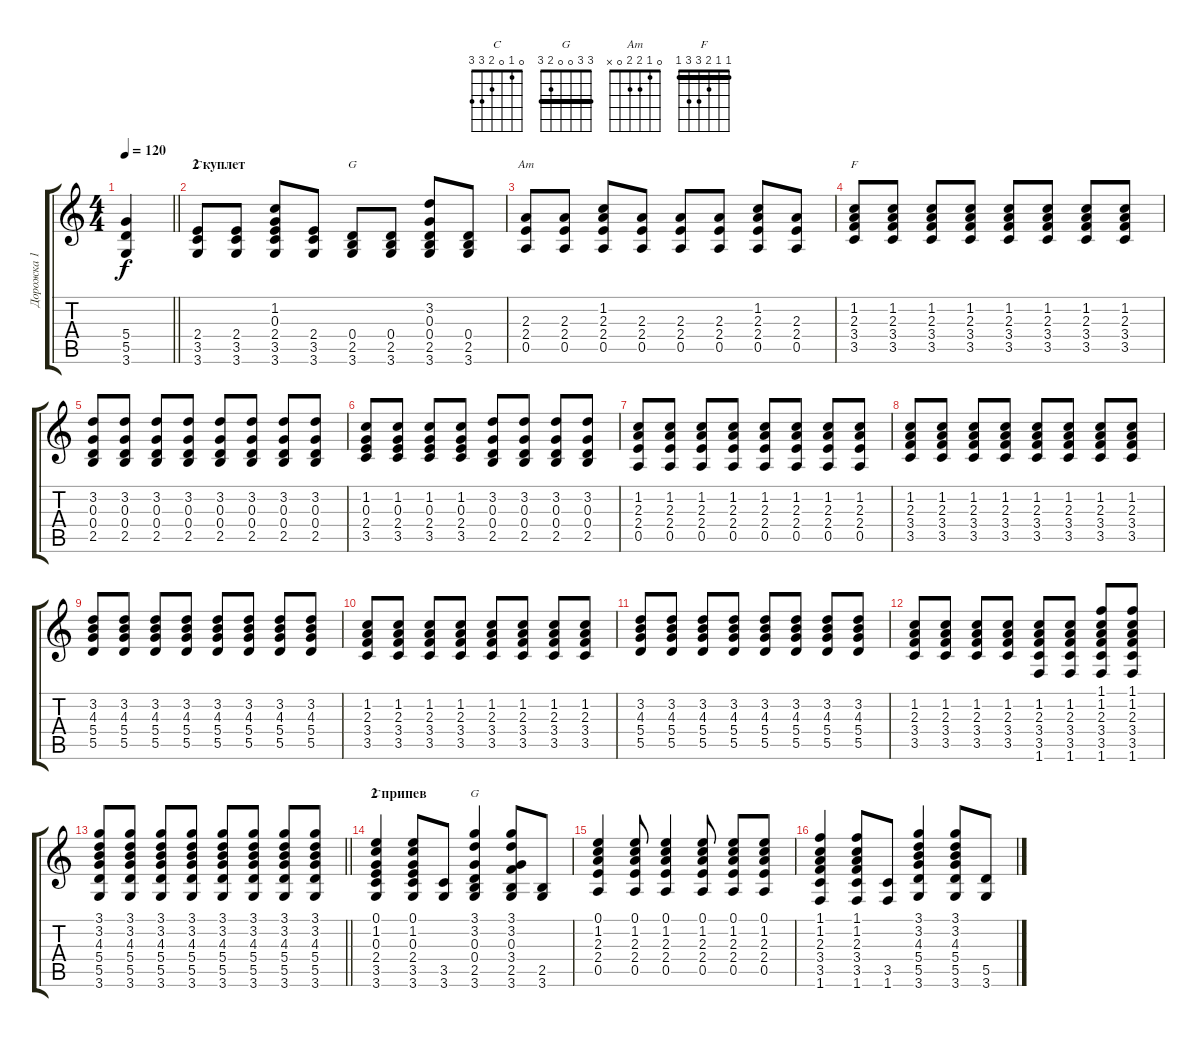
\track ("Дорожка 1" "Дорожка 1") {instrument acousticguitarsteel}
\staff {score tabs}
\tuning (E4 B3 G3 D3 A2 E2) {hide}
\chord ("C" 8 8 9 10 10 8) {firstfret 8 barre 8}
\chord ("G" 3 3 4 5 5 3) {barre 3}
\chord ("Am" 0 1 2 2 0 x)
\chord ("F" 1 1 2 3 3 1) {barre 1}
\chord ("C" 0 1 0 2 3 3)
\chord ("G" 3 3 0 0 2 3) {barre 3}
\ts (4 4)
\tempo 120
\clef g2
\barLineRight lightlight
\ks c
(5.4 5.5 3.6).4{dy f} |
\section ("" "2 куплет")
(2.4 3.5 3.6).8{ch "C"} (2.4 3.5 3.6).8 (1.2 0.3 2.4 3.5 3.6).8 (2.4 3.5 3.6).8 (0.4 2.5 3.6).8{ch "G"} (0.4 2.5 3.6).8 (3.2 0.3 0.4 2.5 3.6).8 (0.4 2.5 3.6).8 |
(2.3 2.4 0.5).8{ch "Am"} (2.3 2.4 0.5).8 (1.2 2.3 2.4 0.5).8 (2.3 2.4 0.5).8 (2.3 2.4 0.5).8 (2.3 2.4 0.5).8 (1.2 2.3 2.4 0.5).8 (2.3 2.4 0.5).8 |
(1.2 2.3 3.4 3.5).8{ch "F"} (1.2 2.3 3.4 3.5).8 (1.2 2.3 3.4 3.5).8 (1.2 2.3 3.4 3.5).8 (1.2 2.3 3.4 3.5).8 (1.2 2.3 3.4 3.5).8 (1.2 2.3 3.4 3.5).8 (1.2 2.3 3.4 3.5).8 |
(3.2 0.3 0.4 2.5).8 (3.2 0.3 0.4 2.5).8 (3.2 0.3 0.4 2.5).8 (3.2 0.3 0.4 2.5).8 (3.2 0.3 0.4 2.5).8 (3.2 0.3 0.4 2.5).8 (3.2 0.3 0.4 2.5).8 (3.2 0.3 0.4 2.5).8 |
(1.2 0.3 2.4 3.5).8 (1.2 0.3 2.4 3.5).8 (1.2 0.3 2.4 3.5).8 (1.2 0.3 2.4 3.5).8 (3.2 0.3 0.4 2.5).8 (3.2 0.3 0.4 2.5).8 (3.2 0.3 0.4 2.5).8 (3.2 0.3 0.4 2.5).8 |
(1.2 2.3 2.4 0.5).8 (1.2 2.3 2.4 0.5).8 (1.2 2.3 2.4 0.5).8 (1.2 2.3 2.4 0.5).8 (1.2 2.3 2.4 0.5).8 (1.2 2.3 2.4 0.5).8 (1.2 2.3 2.4 0.5).8 (1.2 2.3 2.4 0.5).8 |
(1.2 2.3 3.4 3.5).8 (1.2 2.3 3.4 3.5).8 (1.2 2.3 3.4 3.5).8 (1.2 2.3 3.4 3.5).8 (1.2 2.3 3.4 3.5).8 (1.2 2.3 3.4 3.5).8 (1.2 2.3 3.4 3.5).8 (1.2 2.3 3.4 3.5).8 |
(3.2 4.3 5.4 5.5).8 (3.2 4.3 5.4 5.5).8 (3.2 4.3 5.4 5.5).8 (3.2 4.3 5.4 5.5).8 (3.2 4.3 5.4 5.5).8 (3.2 4.3 5.4 5.5).8 (3.2 4.3 5.4 5.5).8 (3.2 4.3 5.4 5.5).8 |
(1.2 2.3 3.4 3.5).8 (1.2 2.3 3.4 3.5).8 (1.2 2.3 3.4 3.5).8 (1.2 2.3 3.4 3.5).8 (1.2 2.3 3.4 3.5).8 (1.2 2.3 3.4 3.5).8 (1.2 2.3 3.4 3.5).8 (1.2 2.3 3.4 3.5).8 |
(3.2 4.3 5.4 5.5).8 (3.2 4.3 5.4 5.5).8 (3.2 4.3 5.4 5.5).8 (3.2 4.3 5.4 5.5).8 (3.2 4.3 5.4 5.5).8 (3.2 4.3 5.4 5.5).8 (3.2 4.3 5.4 5.5).8 (3.2 4.3 5.4 5.5).8 |
(1.2 2.3 3.4 3.5).8 (1.2 2.3 3.4 3.5).8 (1.2 2.3 3.4 3.5).8 (1.2 2.3 3.4 3.5).8 (1.2 2.3 3.4 3.5 1.6).8 (1.2 2.3 3.4 3.5 1.6).8 (1.1 1.2 2.3 3.4 3.5 1.6).8 (1.1 1.2 2.3 3.4 3.5 1.6).8 |
\barLineRight lightlight
(3.1 3.2 4.3 5.4 5.5 3.6).8 (3.1 3.2 4.3 5.4 5.5 3.6).8 (3.1 3.2 4.3 5.4 5.5 3.6).8 (3.1 3.2 4.3 5.4 5.5 3.6).8 (3.1 3.2 4.3 5.4 5.5 3.6).8 (3.1 3.2 4.3 5.4 5.5 3.6).8 (3.1 3.2 4.3 5.4 5.5 3.6).8 (3.1 3.2 4.3 5.4 5.5 3.6).8 |
\section ("" "2 припев")
(0.1 1.2 0.3 2.4 3.5 3.6).4{ch "C"} (0.1 1.2 0.3 2.4 3.5 3.6).8 (3.5 3.6).8 (3.1 3.2 0.3 0.4 2.5 3.6).4{ch "G"} (3.1 3.2 0.3 3.4 2.5 3.6).8 (2.5 3.6).8 |
(0.1 1.2 2.3 2.4 0.5).4 (0.1 1.2 2.3 2.4 0.5).8 (0.1 1.2 2.3 2.4 0.5).4 (0.1 1.2 2.3 2.4 0.5).8 (0.1 1.2 2.3 2.4 0.5).8 (0.1 1.2 2.3 2.4 0.5).8 |
(1.1 1.2 2.3 3.4 3.5 1.6).4 (1.1 1.2 2.3 3.4 3.5 1.6).8 (3.5 1.6).8 (3.1 3.2 4.3 5.4 5.5 3.6).4 (3.1 3.2 4.3 5.4 5.5 3.6).8 (5.5 3.6).8
